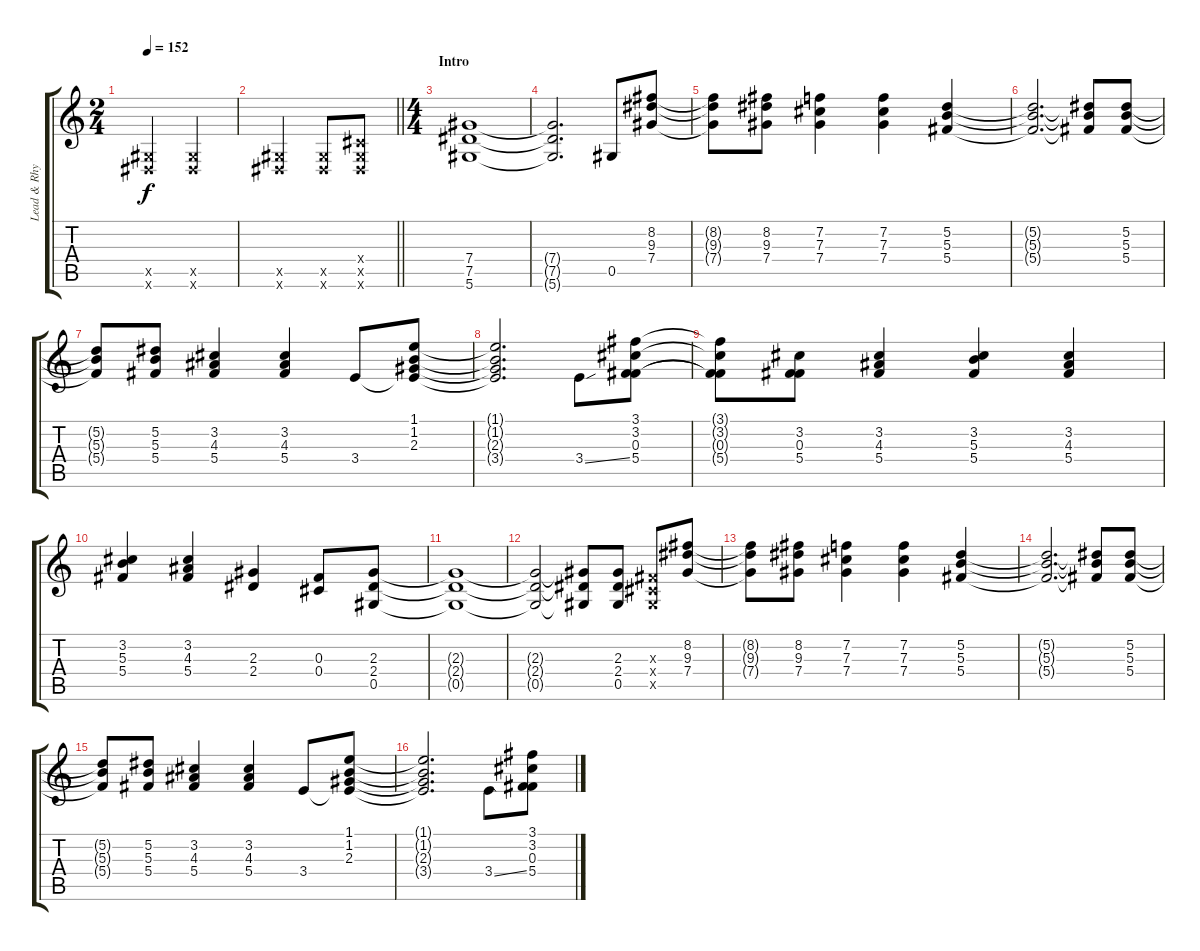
\track ("Lead & Rhythm Guitar - Slash" "Lead & Rhy") {instrument distortionguitar}
\staff {score tabs}
\tuning (Eb4 Bb3 Gb3 Db3 Ab2 Eb2) {hide}
\ts (2 4)
\tempo 152
\clef g2
\ks c
(0.5{x} 0.6{x}).4{dy f instrument distortionguitar} (0.5{x} 0.6{x}).4 |
\barLineRight lightlight
(0.5{x} 0.6{x}).4 (0.5{x} 0.6{x}).8 (0.4{x} 0.5{x} 0.6{x}).8 |
\ts (4 4)
\section ("" "Intro")
(7.4 7.5 5.6).1 |
(7.4{t} 7.5{t} 5.6{t}).2{d} 0.5.8 (8.2 9.3 7.4).8 |
(8.2{t} 9.3{t} 7.4{t}).8 (8.2 9.3 7.4).8 (7.2 7.3 7.4).4 (7.2 7.3 7.4).4 (5.2 5.3 5.4).4 |
(5.2{t} 5.3{t} 5.4{t}).2{d} (5.2{t} 5.3{t} 5.4{t}).8 (5.2 5.3 5.4).8 |
(5.2{t} 5.3{t} 5.4{t}).8 (5.2 5.3 5.4).8 (3.2 4.3 5.4).4 (3.2 4.3 5.4).4 3.4.8 (1.1 1.2 2.3 3.4{t}).8 |
(1.1{t} 1.2{t} 2.3{t} 3.4{t}).2{d} 3.4{ss}.8 (3.1 3.2 0.3 5.4).8 |
(3.1{t} 3.2{t} 0.3{t} 5.4{t}).8 (3.2 0.3 5.4).8 (3.2 4.3 5.4).4 (3.2 5.3 5.4).4 (3.2 4.3 5.4).4 |
(3.2 5.3 5.4).4 (3.2 4.3 5.4).4 (2.3 2.4).4 (0.3 0.4).8 (2.3 2.4 0.5).8 |
(2.3{t} 2.4{t} 0.5{t}).1 |
(2.3{t} 2.4{t} 0.5{t}).2 (2.3{t} 2.4{t} 0.5{t}).8 (2.3 2.4 0.5).8 (0.3{x} 0.4{x} 0.5{x}).8 (8.2 9.3 7.4).8 |
(8.2{t} 9.3{t} 7.4{t}).8 (8.2 9.3 7.4).8 (7.2 7.3 7.4).4 (7.2 7.3 7.4).4 (5.2 5.3 5.4).4 |
(5.2{t} 5.3{t} 5.4{t}).2{d} (5.2{t} 5.3{t} 5.4{t}).8 (5.2 5.3 5.4).8 |
(5.2{t} 5.3{t} 5.4{t}).8 (5.2 5.3 5.4).8 (3.2 4.3 5.4).4 (3.2 4.3 5.4).4 3.4.8 (1.1 1.2 2.3 3.4{t}).8 |
(1.1{t} 1.2{t} 2.3{t} 3.4{t}).2{d} 3.4{ss}.8 (3.1 3.2 0.3 5.4).8
